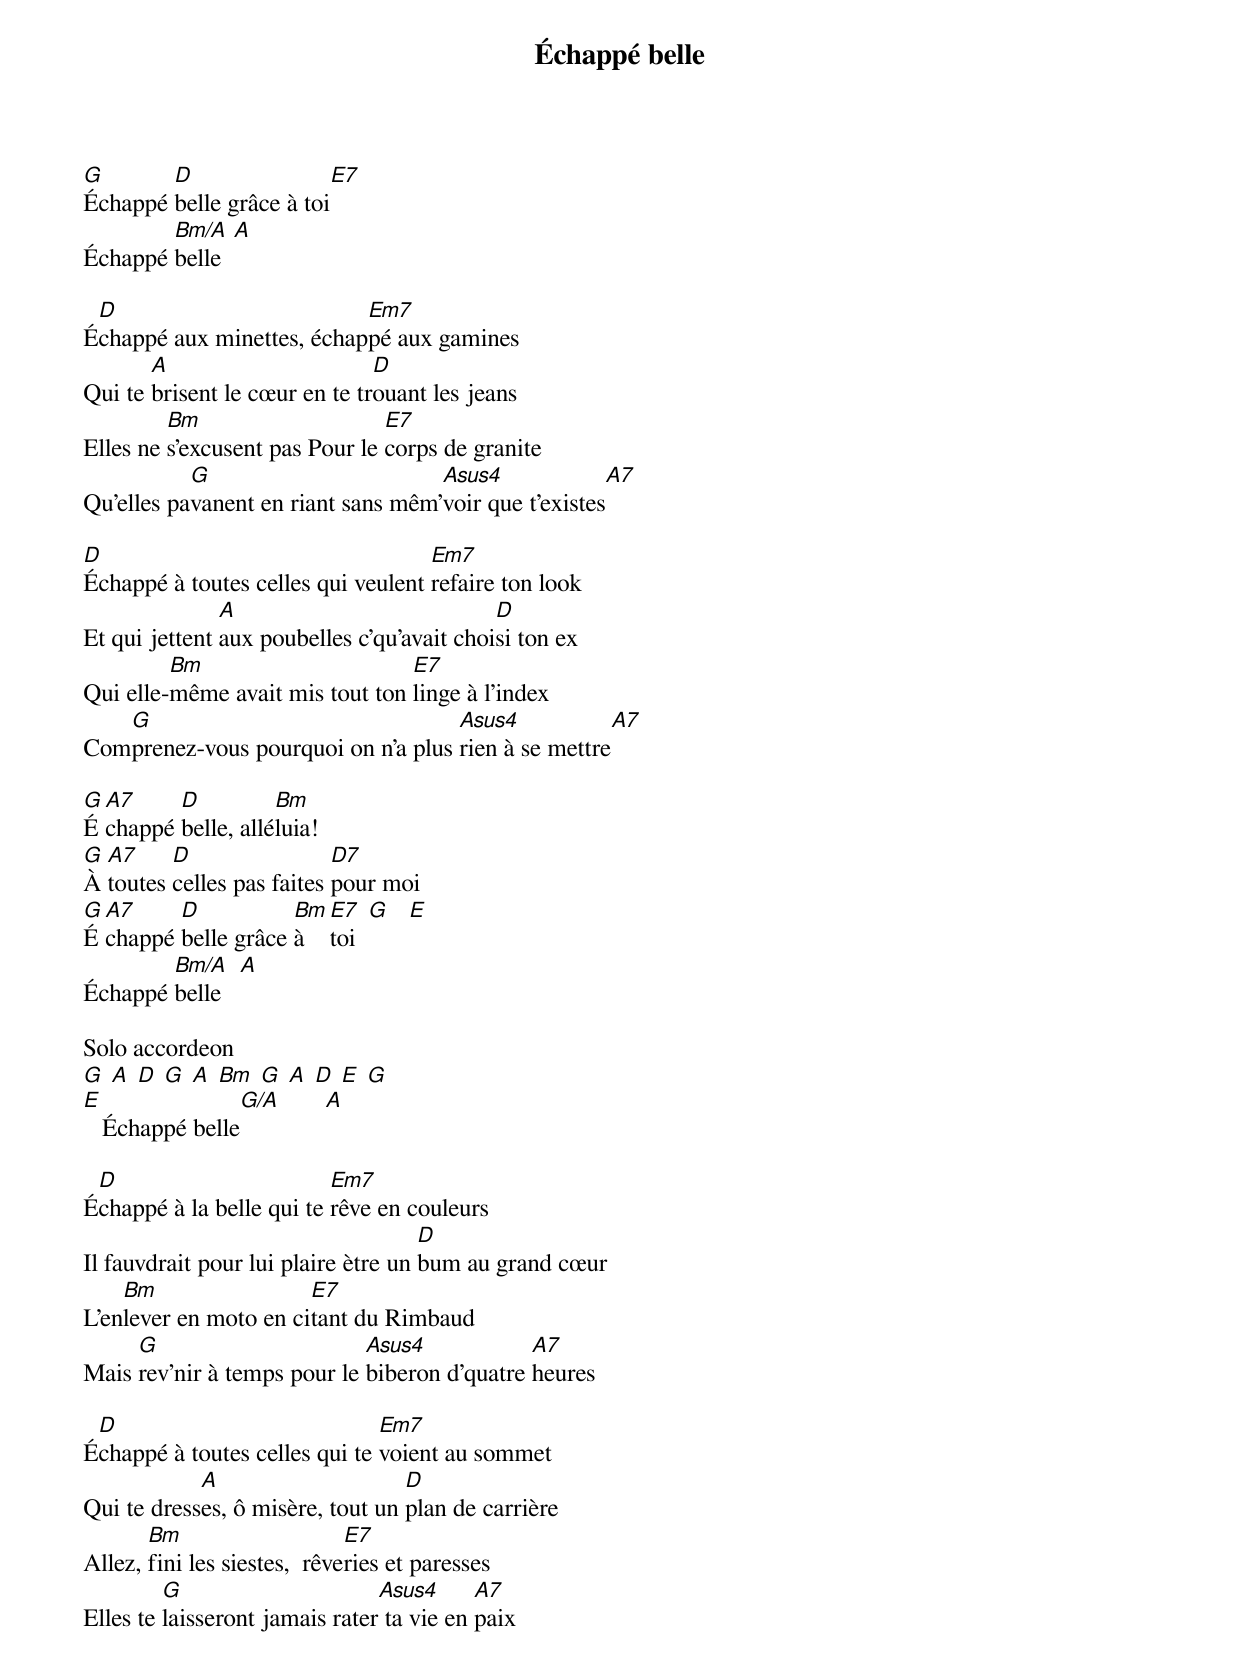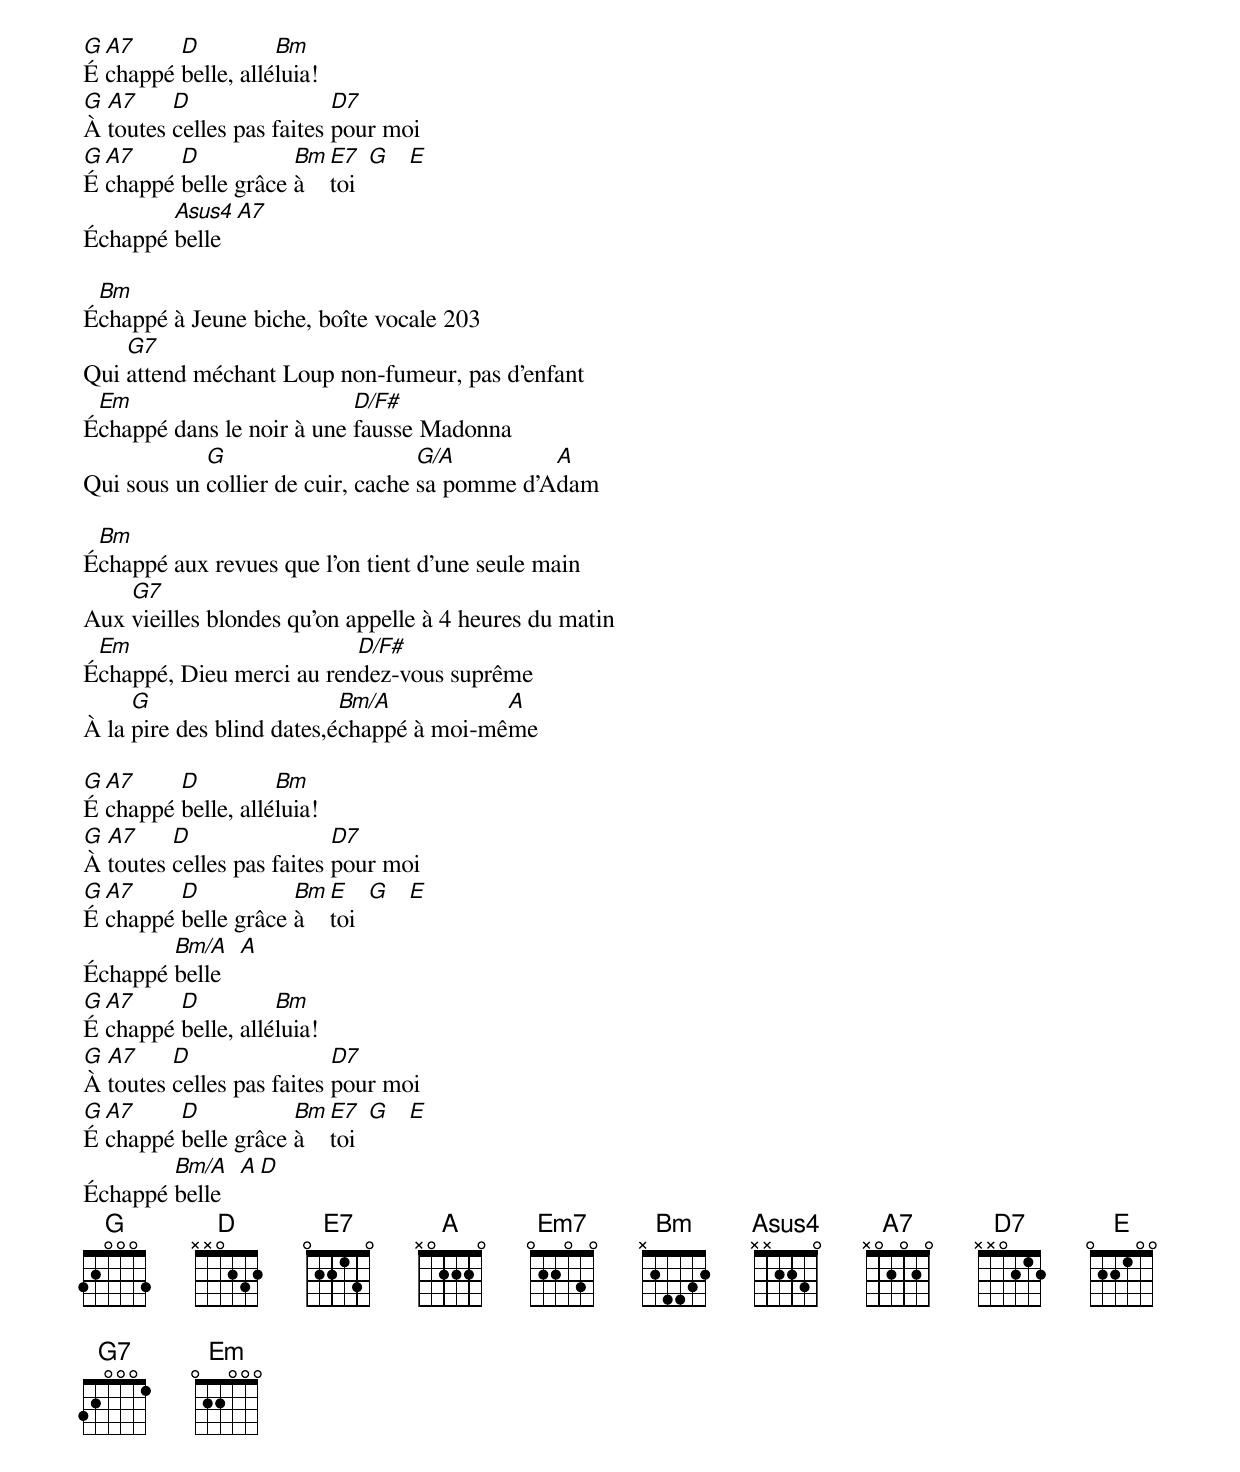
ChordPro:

{t: Échappé belle}
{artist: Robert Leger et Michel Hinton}


[G]Échappé [D]belle grâce à toi[E7]
Échappé [Bm/A]belle  [A]

É[D]chappé aux minettes, échap[Em7]pé aux gamines
Qui te [A]brisent le cœur en te tr[D]ouant les jeans
Elles ne [Bm]s’excusent pas Pour le [E7]corps de granite
Qu’elles pa[G]vanent en riant sans mêm’[Asus4]voir que t’existes[A7]

[D]Échappé à toutes celles qui veulent [Em7]refaire ton look
Et qui jettent [A]aux poubelles c’qu’avait choi[D]si ton ex
Qui elle-[Bm]même avait mis tout ton [E7]linge à l’index
Com[G]prenez-vous pourquoi on n’a plus [Asus4]rien à se mettre[A7]

[G]É[A7]chappé [D]belle, allé[Bm]luia!
[G]À [A7]toutes [D]celles pas faites [D7]pour moi
[G]É[A7]chappé [D]belle grâce [Bm]à [E7]toi  [G]   [E]
Échappé [Bm/A]belle   [A]

Solo accordeon
[G] [A] [D] [G] [A] [Bm] [G] [A] [D] [E] [G]
[E]   Échappé belle[G/A]       [A]

É[D]chappé à la belle qui te [Em7]rêve en couleurs
Il fauvdrait pour lui plaire ètre un [D]bum au grand cœur
L’en[Bm]lever en moto en ci[E7]tant du Rimbaud
Mais [G]rev’nir à temps pour le [Asus4]biberon d’quatre [A7]heures

É[D]chappé à toutes celles qui te [Em7]voient au sommet
Qui te dress[A]es, ô misère, tout un [D]plan de carrière
Allez, [Bm]fini les siestes,  rêve[E7]ries et paresses
Elles te [G]laisseront jamais rater[Asus4] ta vie en [A7]paix

[G]É[A7]chappé [D]belle, allé[Bm]luia!
[G]À [A7]toutes [D]celles pas faites [D7]pour moi
[G]É[A7]chappé [D]belle grâce [Bm]à [E7]toi  [G]   [E]
Échappé [Asus4]belle[A7]

É[Bm]chappé à Jeune biche, boîte vocale 203
Qui [G7]attend méchant Loup non-fumeur, pas d’enfant
É[Em]chappé dans le noir à une [D/F#]fausse Madonna
Qui sous un [G]collier de cuir, cache [G/A]sa pomme d’A[A]dam

É[Bm]chappé aux revues que l’on tient d’une seule main
Aux [G7]vieilles blondes qu’on appelle à 4 heures du matin
É[Em]chappé, Dieu merci au ren[D/F#]dez-vous suprême
À la [G]pire des blind dates,é[Bm/A]chappé à moi-mê[A]me

[G]É[A7]chappé [D]belle, allé[Bm]luia!
[G]À [A7]toutes [D]celles pas faites [D7]pour moi
[G]É[A7]chappé [D]belle grâce [Bm]à [E]toi  [G]   [E]
Échappé [Bm/A]belle   [A]
[G]É[A7]chappé [D]belle, allé[Bm]luia!
[G]À [A7]toutes [D]celles pas faites [D7]pour moi
[G]É[A7]chappé [D]belle grâce [Bm]à [E7]toi  [G]   [E]
Échappé [Bm/A]belle   [A][D]
